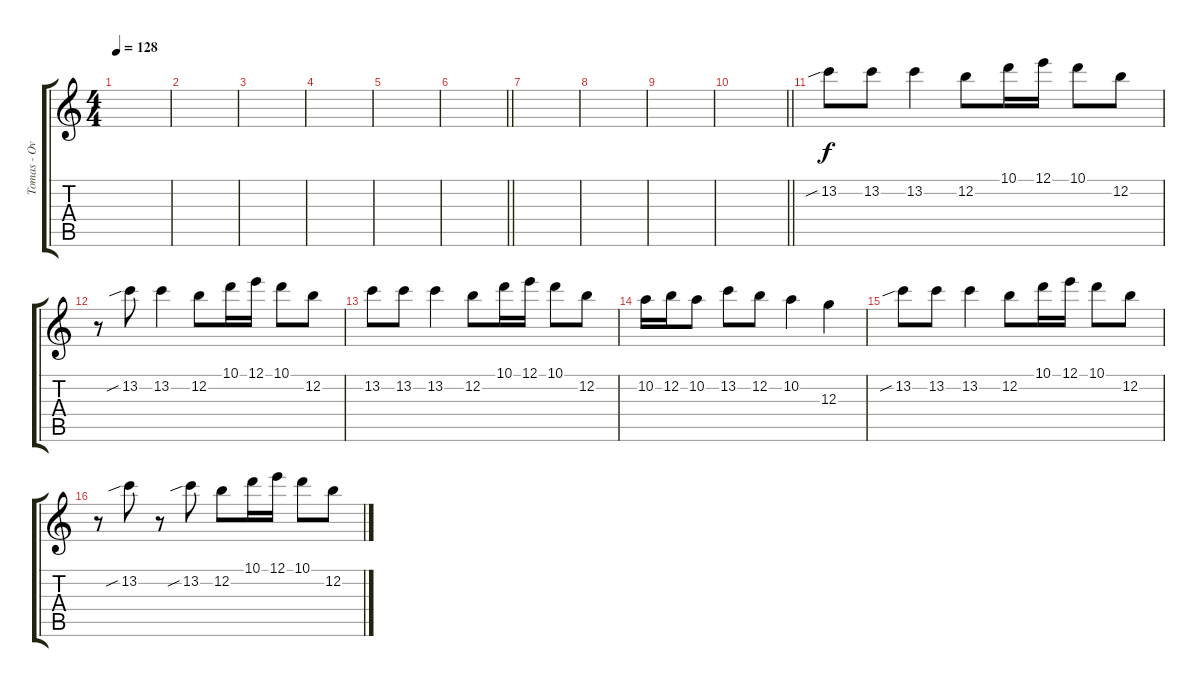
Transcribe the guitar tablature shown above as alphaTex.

\track ("Tomas - Overdub Guitar" "Tomas - Ov") {instrument overdrivenguitar}
\staff {score tabs}
\tuning (E4 B3 G3 D3 A2 E2) {hide}
\ts (4 4)
\tempo 128
\clef g2
\ks c
|
|
|
|
|
\barLineRight lightlight
|
|
|
|
\barLineRight lightlight
|
13.2{sib}.8 13.2.8 13.2.4 12.2.8 10.1.16 12.1.16 10.1.8 12.2.8 |
r.8 13.2{sib}.8 13.2.4 12.2.8 10.1.16 12.1.16 10.1.8 12.2.8 |
13.2.8 13.2.8 13.2.4 12.2.8 10.1.16 12.1.16 10.1.8 12.2.8 |
10.2.16 12.2.16 10.2.8 13.2.8 12.2.8 10.2.4 12.3.4 |
13.2{sib}.8 13.2.8 13.2.4 12.2.8 10.1.16 12.1.16 10.1.8 12.2.8 |
r.8 13.2{sib}.8 r.8 13.2{sib}.8 12.2.8 10.1.16 12.1.16 10.1.8 12.2.8
